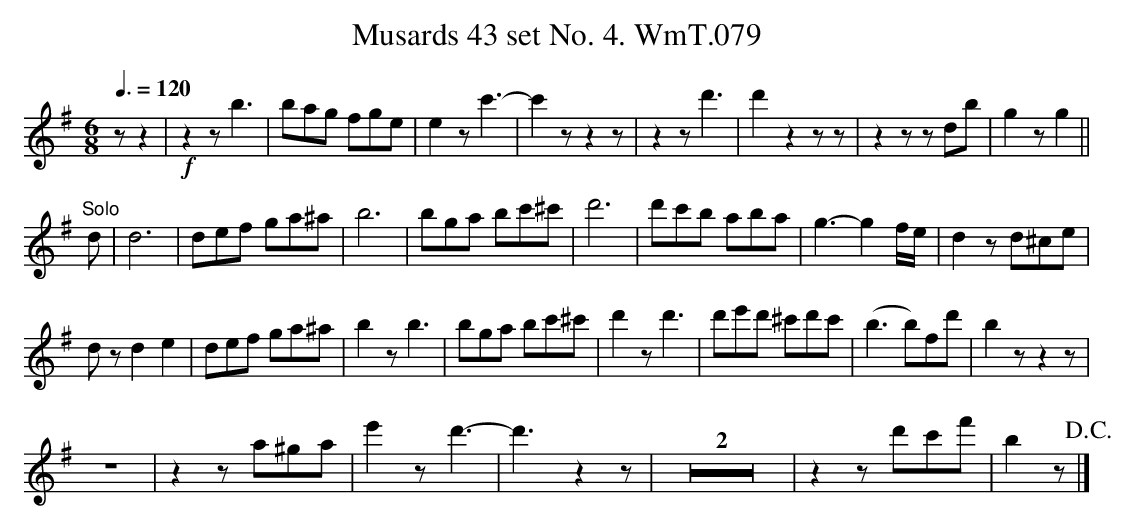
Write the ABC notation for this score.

X:1
T:Musards 43 set No. 4. WmT.079
M:6/8
L:1/8
Q:3/8=120
K:G
zz2|!f!z2 z b3|bag fge|e2 z c'3-|c'2z z2 z|z2 z d'3|d'2 z2 z z|z2 z z db|g2 z g2||
"Solo"d|d6|def ga^a|b6|bga bc'^c'|d'6 |d'c'b aba|g3- g2f/e/|d2 z d^ce|
d zd2 e2|def ga^a|b2 z b3 |bga bc'^c'|d'2 z d'3|d'e'd' ^c'd'c'|(b3b)fd'|b2z z2z|
z6|z2 z a^ga|e'2 zd'3-|d'3z2 z|Z2|z2 zd'c'f'| b2 z!D.C.!|]
